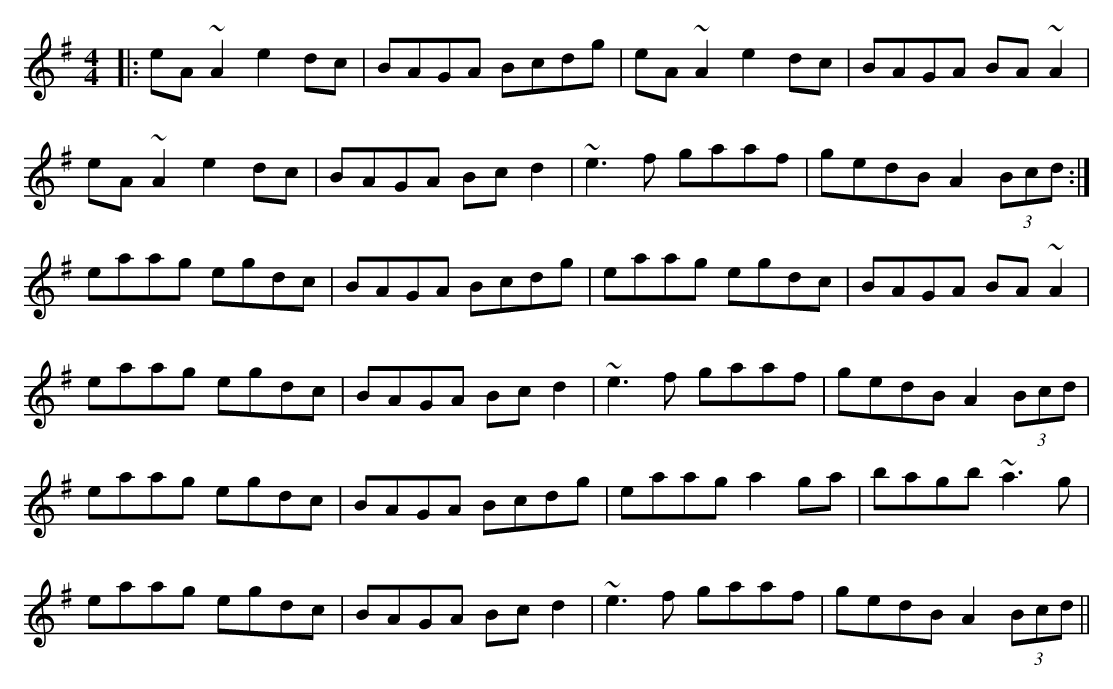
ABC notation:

X:1
M:4/4
K:Ador
|:eA~A2 e2dc|BAGA Bcdg|eA~A2 e2dc|BAGA BA~A2|
eA~A2 e2dc|BAGA Bcd2|~e3f gaaf|gedB A2 (3Bcd:|
eaag egdc|BAGA Bcdg|eaag egdc|BAGA BA~A2|
eaag egdc|BAGA Bcd2|~e3f gaaf|gedB A2 (3Bcd|
eaag egdc|BAGA Bcdg|eaag a2ga|bagb ~a3g|
eaag egdc|BAGA Bcd2|~e3f gaaf|gedB A2 (3Bcd||
